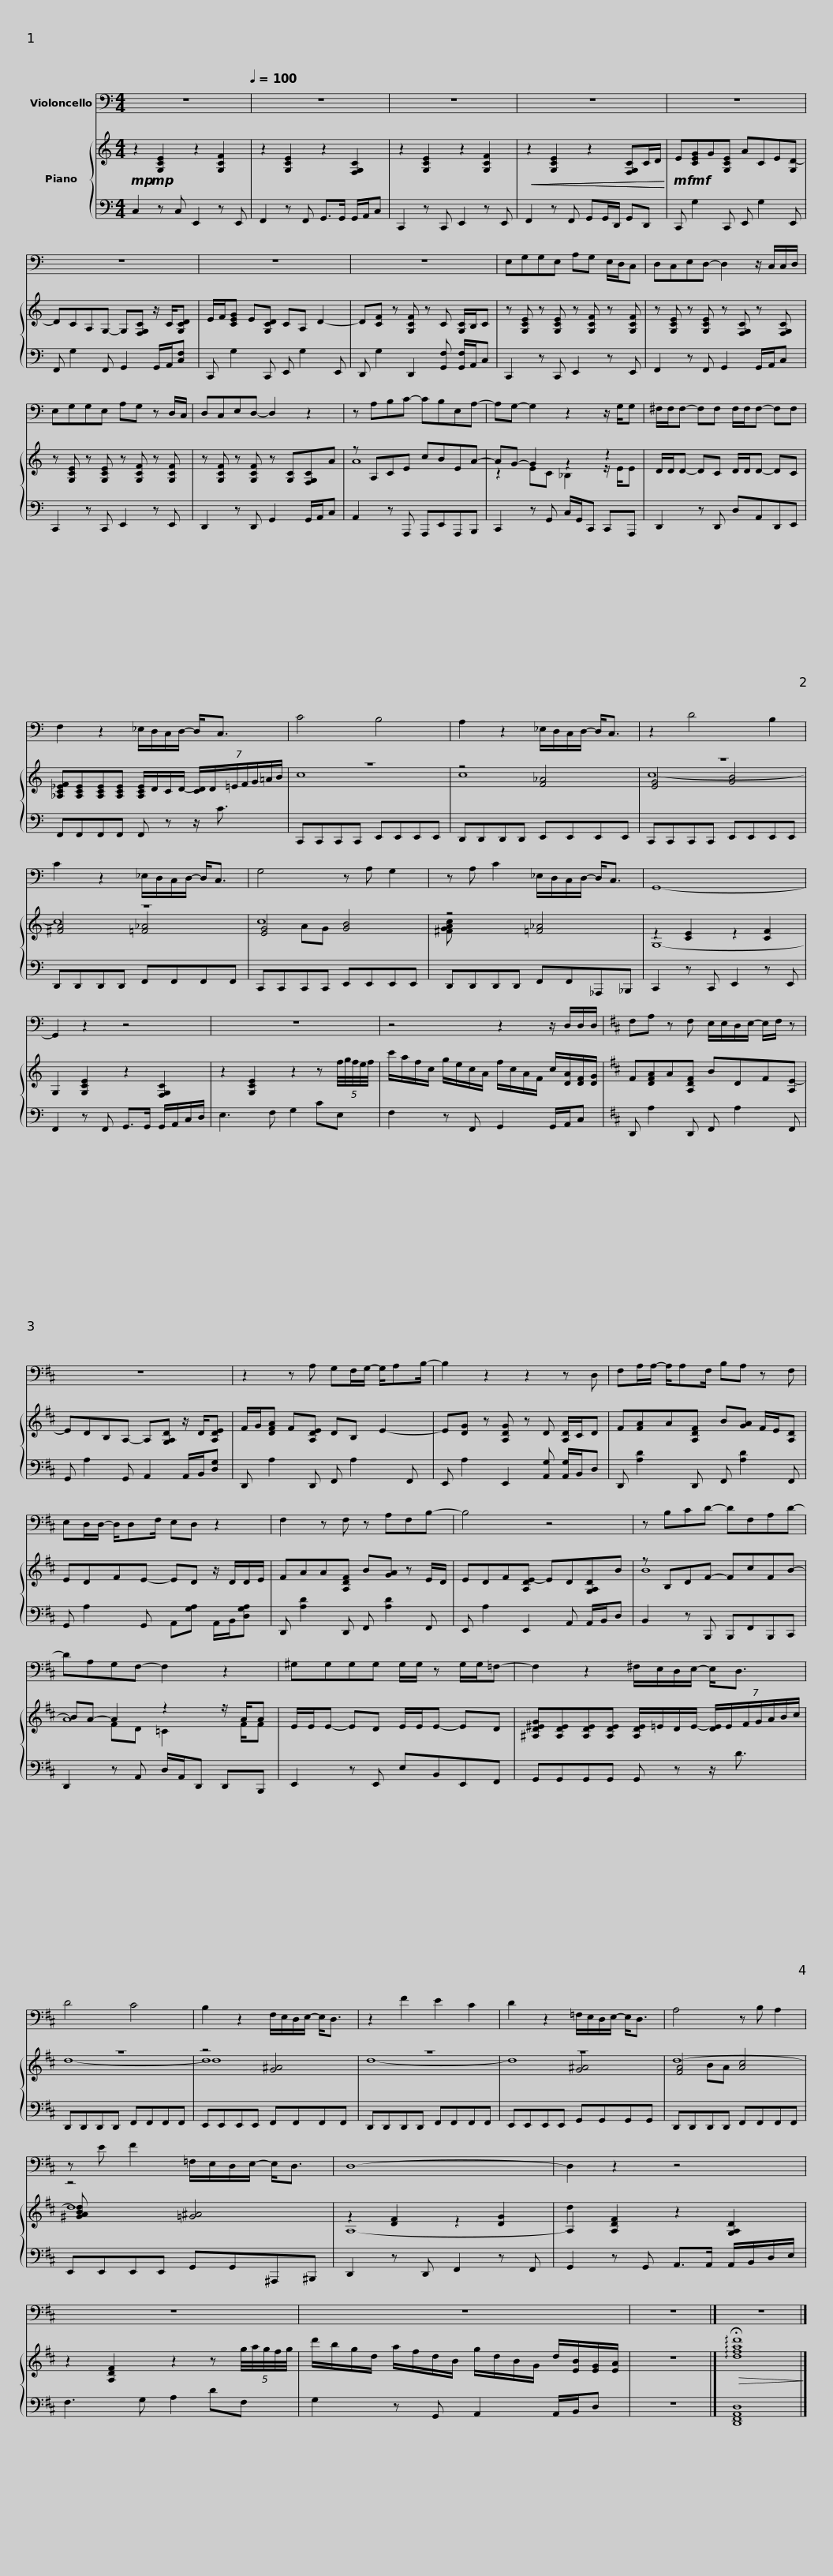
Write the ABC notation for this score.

X:1
%%score 1 { ( 2 4 5 6 ) | 3 }
L:1/8
M:4/4
I:linebreak $
K:C
V:1 bass
V:2 treble
V:4 treble
V:5 treble
V:6 treble
V:3 bass
V:1
 z8[Q:1/4=100] | z8 | z8 | z8 |$ z8 | %5
 z8 | z8 | z8 |$ E,G,G,E, A,G, E,/D,/C, | D,C,E,D,- D,2 z/ C,/C,/D,/ | %10
 E,G,G,E, A,G, z D,/C,/ | D,C,E,D,- D,2 z2 |$ z A,B,C- CB,E,A,- | A,G,- G,2 z2 z/ G,/G, | ^F,/F,/F,- F,F, F,/F,/F,- F,F, |$ %15
 F,2 z2 _E,/D,/C,/D,/- D,<C, | C4 B,4 | A,2 z2 _E,/D,/C,/D,/- D,<C, |$ z2 D4 B,2 | C2 z2 _E,/D,/C,/D,/- D,<C, | %20
 G,4 z A, G,2 |$ z A, C2 _E,/D,/C,/D,/- D,<C, | G,,8- | G,,2 z2 z4 | z8 |$ %25
 z4 z2 z/ D,/D,/D,/ |[K:D] F,A, z F, E,/E,/D,/E,/- E,/F,/ z | z8 |$ z2 z A, G,F,/G,/- G,/A,B,/- | B,2 z2 z2 z D, | %30
 F,A,/A,/- A,/A,F,/ B,A, z F, |$ E,D,/D,/- D,/D,F,/ E,D, z2 | F,2 z F, z A,F,B,- | B,4 z4 |$ z B,CD- DF,A,D- | %35
 DA,G,F,- F,2 z2 | ^G,G,G,G, G,/G,/ z G,/G,/=F,- |$ F,2 z2 ^F,/E,/D,/E,/- E,<D, | D4 C4 | B,2 z2 F,/E,/D,/E,/- E,<D, |$ %40
 z2 F2 E2 C2 | D2 z2 =F,/E,/D,/E,/- E,<D, | A,4 z B, A,2 | z E F2 =F,/E,/D,/E,/- E,<D, |$ D,8- | %45
 D,2 z2 z4 | z8 |$ z8 | z8 |] z8 |] %50
V:2
!mp!!mp! z2 [G,CE]2 z2 [G,CF]2 | z2 [G,CE]2 z2 [F,G,C]2 | z2 [G,CE]2 z2 [G,CF]2 |!<(!!<(! z2 [G,CE]2 z2 [F,G,C]C/D/!<)!!<)! |$!mf!!mf! E[CEG]G[G,CE] ACE[G,D-] | %5
 DCA,G,- G,[F,G,C] z/ C/[G,CD] | E/F/[CEG] E[G,CD] CA, D2- | D[CF] z [G,CF] z C [G,C]/B,/C |$ z [G,CE] z [G,CE] z [G,CF] z [G,CF] | z [G,CE] z [G,CE] z [F,G,C] z [F,G,C] | %10
 z [G,CE] z [G,CE] z [G,CF] z [G,CF] | z [G,CF] z [G,CF] z [G,C][F,G,C]A- |$ z A,CE cBEA- | AG- G2 z2 z2 | D/D/D- DC D/D/D- DC |$ %15
 [_A,C_EF][A,CE][A,CE][A,CE] [A,CE]/D/C/D/- (7:4:7[CD]/D/=E/F/G/=A/B/ | z8 | z4 [F_A]4 |$ z8 | z8 | %20
 c8- |$ z4 [=F_A]4 | z2 [CE]2 z2 [CF]2 | G,2 [G,CE]2 z2 [F,G,C]2 | z2 [G,CE]2 z2 z (5:4:5f/4g/4f/4e/4f/4 |$ %25
 c'/a/f/c/ g/e/c/A/ f/c/A/F/ c/[DA]/[DF]/[DG]/ |[K:D] F[DFA]A[A,DF] BDF[A,E-] | EDB,A,- A,[G,A,D] z/ D/[A,DE] |$ F/G/[DFA] F[A,DE] DB, E2- | E[DG] z [A,DG] z D [A,D]/C/D | %30
 F[FA]A[A,DF] B[GA] F/E/[A,D] |$ EDFE- ED z/ D/D/E/ | FAA[A,DF] B[GA] z E/D/ | EDF[A,DE-] ED[G,A,D]B- |$ z B,DF- FcFB- | %35
 BA- A2 z2 z/ A/A | E/E/E- ED E/E/E- ED |$ [^A,D^EG][A,DE][A,DE][A,DE] [A,DE]/=E/D/E/- (7:4:7[DE]/E/F/G/A/B/c/ | z8 | z4 [G^A]4 |$ %40
 z8 | z8 | d8- | z4 [=G^A]4 |$ z2 [DF]2 z2 [DG]2 | %45
 A,2 [A,DF]2 z2 [G,A,D]2 | z2 [A,DF]2 z2 z (5:4:5g/4a/4g/4f/4g/4 |$ d'/b/g/d/ a/f/d/B/ g/d/B/G/ d/[EB]/[EG]/[EA]/ | z8 |]!>(! !arpeggio!!fermata![dfad']8!>)! |] %50
V:3
 C,2 z C, E,,2 z E,, | F,,2 z F,, G,,>G,, G,,/A,,/C, | C,,2 z C,, E,,2 z E,, | F,,2 z F,, G,,G,,/D,,/ G,,D,, |$ C,, G,2 C,, E,, G,2 E,, | %5
 F,, G,2 F,, G,,2 G,,/A,,/[C,F,] | C,, G,2 C,, E,, G,2 E,, | D,, G,2 D,,2 [G,,F,] [G,,F,]/A,,/C, |$ C,,2 z C,, E,,2 z E,, | F,,2 z F,, G,,2 G,,/A,,/C, | %10
 C,,2 z C,, E,,2 z E,, | D,,2 z D,, G,,2 G,,/A,,/C, |$ A,,2 z A,,, A,,,E,,A,,,B,,, | C,,2 z G,, C,/G,,/C,, C,,A,,, | D,,2 z D,, D,A,,D,,E,, |$ %15
 F,,F,,F,,F,, F,, z z/ C3/2 | C,,C,,C,,C,, E,,E,,E,,E,, | D,,D,,D,,D,, E,,E,,E,,E,, |$ C,,C,,C,,C,, E,,E,,E,,E,, | D,,D,,D,,D,, F,,F,,F,,F,, | %20
 C,,C,,C,,C,, E,,E,,E,,E,, |$ D,,D,,D,,D,, F,,F,,_A,,,_B,,, | C,,2 z C,, E,,2 z E,, | F,,2 z F,, G,,>G,, G,,/A,,/C,/D,/ | E,3 F, G,2 CE, |$ %25
 F,2 z F,, G,,2 G,,/A,,/C, |[K:D] D,, A,2 D,, F,, A,2 F,, | G,, A,2 G,, A,,2 A,,/B,,/[D,G,] |$ D,, A,2 D,, F,, A,2 F,, | E,, A,2 E,,2 [A,,G,] [A,,G,]/B,,/D, | %30
 D,, [A,D]2 D,, F,, [A,D]2 F,, |$ G,, A,2 G,, A,,[G,A,] A,,/B,,/[D,G,A,] | D,, [A,D]2 D,, F,, [A,D]2 F,, | E,, A,2 E,,2 A,, A,,/B,,/D, |$ B,,2 z B,,, B,,,F,,B,,,C,, | %35
 D,,2 z A,, D,/A,,/D,, D,,B,,, | E,,2 z E,, E,B,,E,,F,, |$ G,,G,,G,,G,, G,, z z/ D3/2 | D,,D,,D,,D,, F,,F,,F,,F,, | E,,E,,E,,E,, F,,F,,F,,F,, |$ %40
 D,,D,,D,,D,, F,,F,,F,,F,, | E,,E,,E,,E,, G,,G,,G,,G,, | D,,D,,D,,D,, F,,F,,F,,F,, | E,,E,,E,,E,, G,,G,,^A,,,^B,,, |$ D,,2 z D,, F,,2 z F,, | %45
 G,,2 z G,, A,,>A,, A,,/B,,/D,/E,/ | F,3 G, A,2 DF, |$ G,2 z G,, A,,2 A,,/B,,/D, | z8 |] [D,,F,,A,,D,]8 |] %50
V:4
 x8 | x8 | x8 | x8 |$ x8 | %5
 x8 | x8 | x8 |$ x8 | x8 | %10
 x8 | x8 |$ A8 | x8 | x8 |$ %15
 x8 | x8 | z4 x4 |$ [EG]4 [GB]4 | [^FA]4 [=F_A]4 | %20
 [EG]4 [GB]4 |$ [^FGAc] x7 | G,8- | x8 | x8 |$ %25
 x8 |[K:D] x8 | x8 |$ x8 | x8 | %30
 x8 |$ x8 | x8 | x8 |$ B8 | %35
 A8 | x8 |$ x8 | x8 | z4 x4 |$ %40
 x8 | x4 [G^A]4 | [FA]4 [Ac]4 | [^GABd] x7 |$ A,8- | %45
 d2 x6 | x8 |$ x8 | x8 |] x8 |] %50
V:5
 x8 | x8 | x8 | x8 |$ x8 | %5
 x8 | x8 | x8 |$ x8 | x8 | %10
 x8 | x8 |$ x8 | z2 EC _B,2 z/ E/E | x8 |$ %15
 x8 | x8 | c8 |$ x8 | x8 | %20
 x8 |$ x8 | x8 | x8 | x8 |$ %25
 x8 |[K:D] x8 | x8 |$ x8 | x8 | %30
 x8 |$ x8 | x8 | x8 |$ x8 | %35
 x2 FD =C2 x/ F/F | x8 |$ x8 | x8 | d8 |$ %40
 x8 | x8 | x8 | x8 |$ x8 | %45
 x8 | x8 |$ x8 | x8 |] x8 |] %50
V:6
 x8 | x8 | x8 | x8 |$ x8 | %5
 x8 | x8 | x8 |$ x8 | x8 | %10
 x8 | x8 |$ x8 | x8 | x8 |$ %15
 x8 | c8- | x8 |$ c8- | c8 | %20
 x2 AG x4 |$ x8 | x8 | x8 | x8 |$ %25
 x8 |[K:D] x8 | x8 |$ x8 | x8 | %30
 x8 |$ x8 | x8 | x8 |$ x8 | %35
 x8 | x8 |$ x8 | d8- | d8 |$ %40
 d8- | d8 | x2 BA x4 | d8 |$ x8 | %45
 x8 | x8 |$ x8 | x8 |] x8 |] %50
